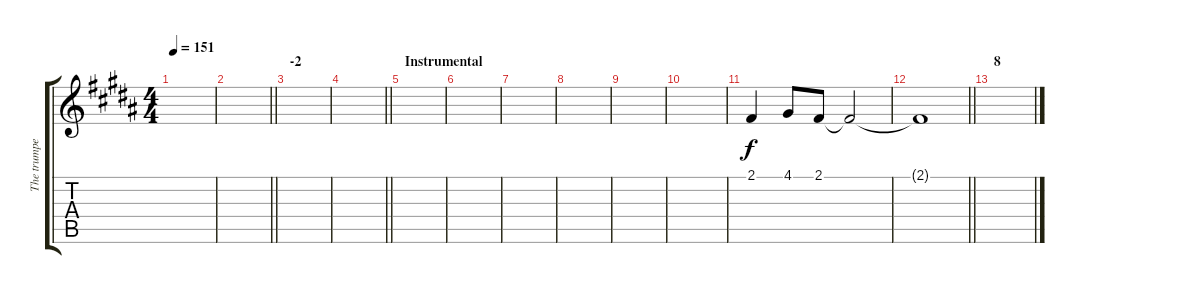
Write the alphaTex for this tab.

\track ("The trumpet" "The trumpe") {instrument sopranosax}
\staff {score tabs}
\tuning (E4 B3 G3 D3 A2 E2) {hide}
\ts (4 4)
\tempo 151
\clef g2
\ks b
|
\barLineRight lightlight
|
\section ("" "-2")
|
\barLineRight lightlight
|
\section ("" "Instrumental")
|
|
|
|
|
|
2.1.4 4.1.8 2.1.8 2.1{t}.2 |
\barLineRight lightlight
2.1{t}.1 |
\section ("" "8")
